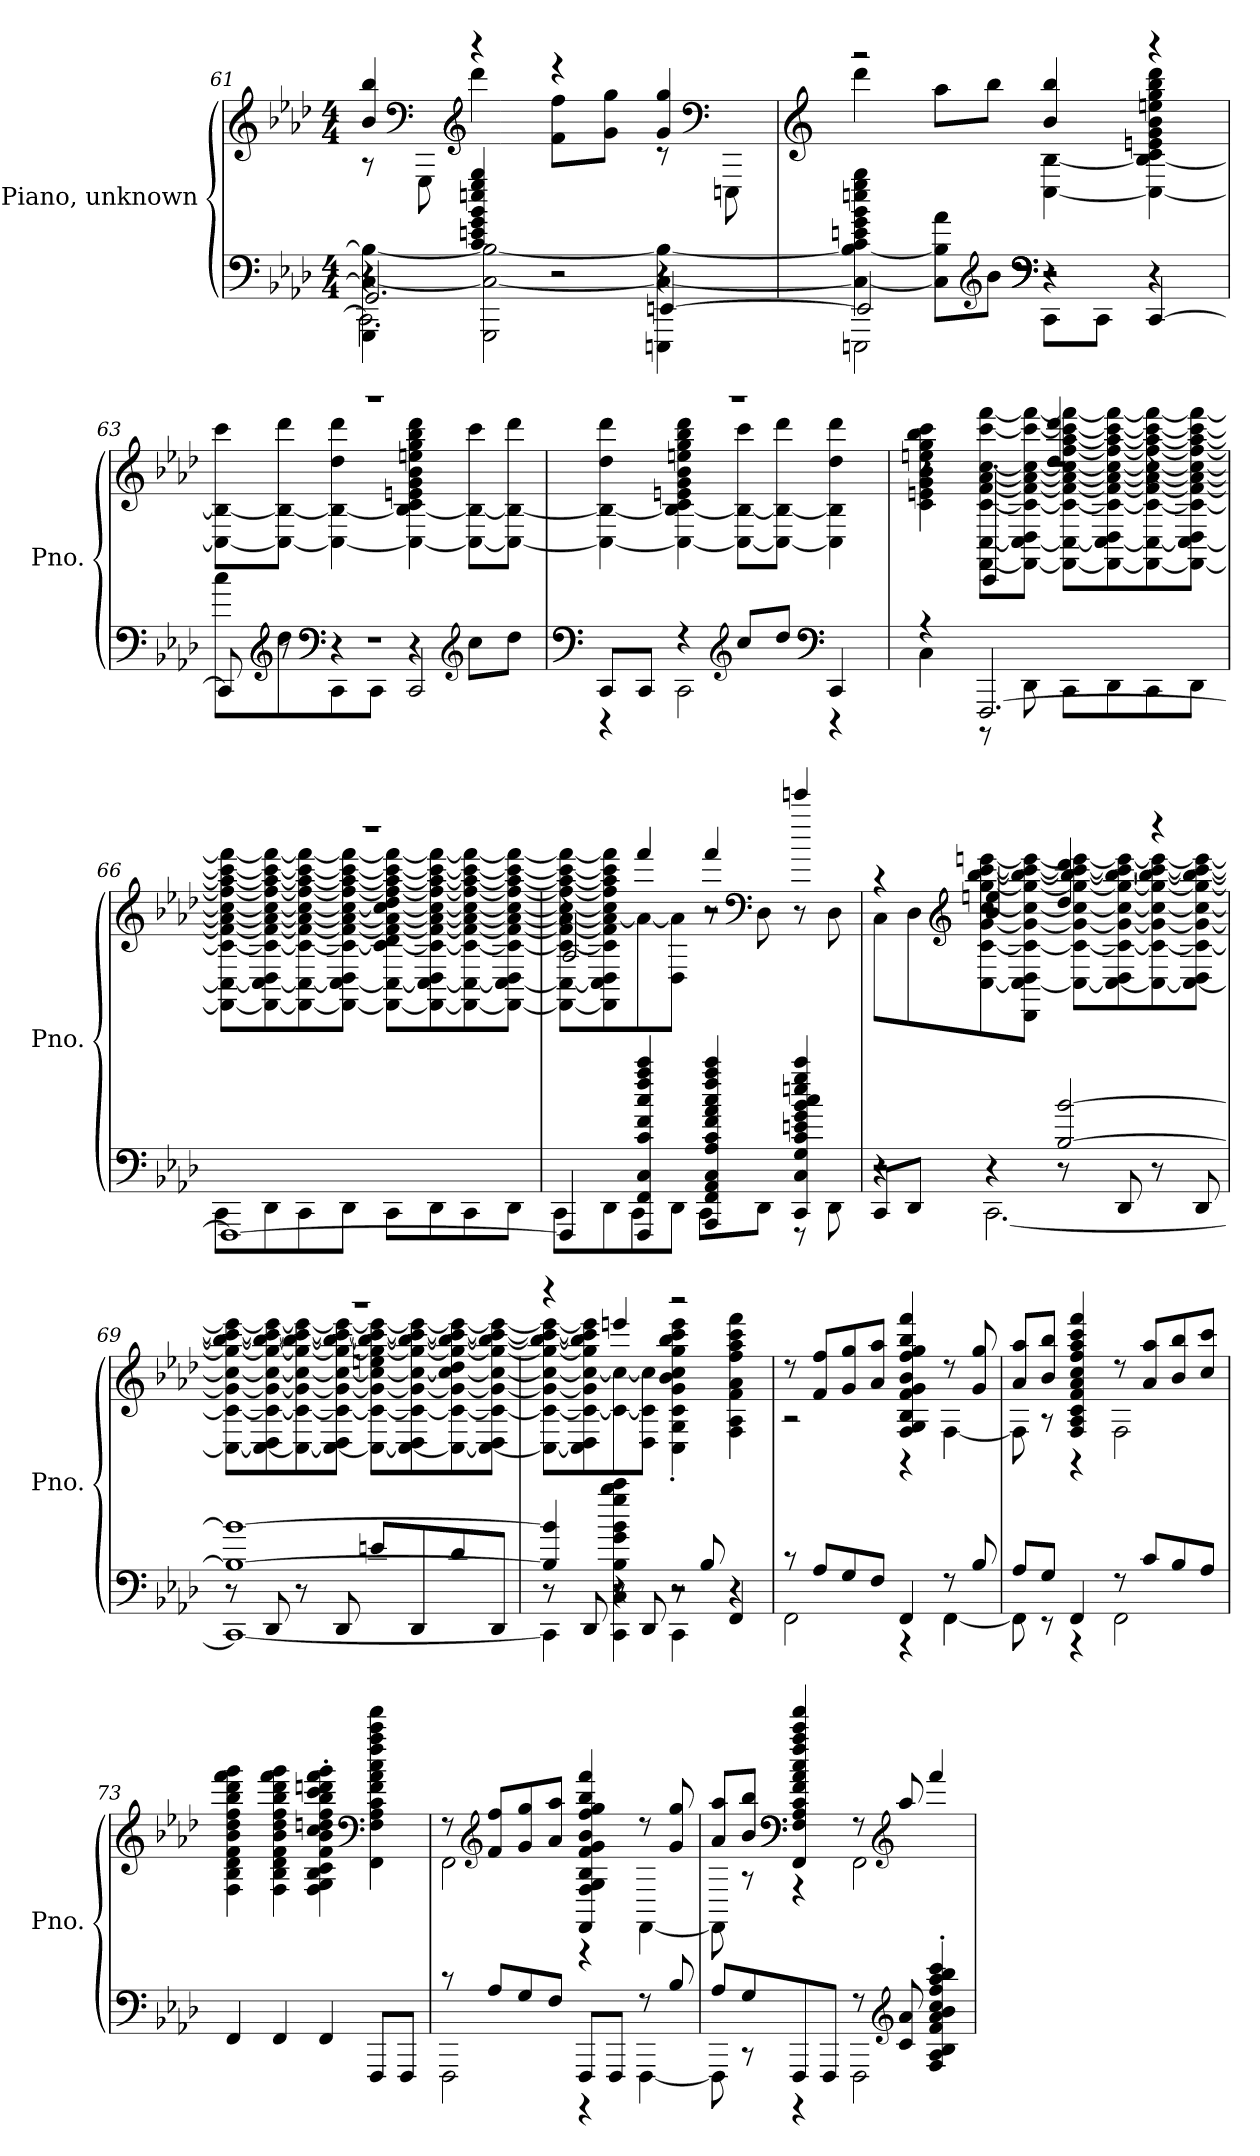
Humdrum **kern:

**kern	**kern
*part1	*part1
*staff2	*staff1
*I"Piano, unknown	*
*I'Pno.	*
*clefF4	*clefG2
*k[b-e-a-d-]	*k[b-e-a-d-]
*M4/4	*M4/4
=61	=61
*^	*^
*	*^	*	*
*	*	*^	*	*
4r	4GGG\ 4C\_ 4B-\_	2.GG/	2.CC\]	4b-/ 4bb-/	8r
*	*	*	*	*clefF4	*
.	.	.	.	.	8GGG\
*	*	*	*	*clefG2	*
4c/ 4en/ 4g/ 4b-/ 4een/ 4gg/ 4bb-/	2GGG\ 2C\_ 2B-\_	.	.	4r	4ddd-\
2r	.	.	.	4r	8f\ 8ff\L
.	.	.	.	.	8g\ 8gg\J
.	4EEEn\ 4C\_ 4B-\_	[4EEn/	4r	4g/ 4gg/	8r
*	*	*	*	*clefF4	*
.	.	.	.	.	8EEEn\
!!LO:LB:g=z	!!
=62	=62	=62	=62	=62	=62
*	*	*	*	*clefG2	*
1r	4C\_ 4B-\_ 4c\ 4en\ 4g\ 4b-\ 4een\ 4gg\ 4bb-\	2EE/]	2EEEn\	2r	4ddd-\
.	8C\] 8B-\] 8a-\L	.	.	.	8aa-\L
*clefG2	*	*	*	*	*
.	8b-\J	.	.	.	8bb-\J
*clefF4	*	*	*	*	*
.	8CC\L	4r	2r	4b-/ 4bb-/	[4C\ [4B-\
.	8CC\J	.	.	.	.
.	4r	[4CC/	.	4r	4C\_ 4B-\_ 4c\ 4en\ 4g\ 4b-\ 4een\ 4gg\ 4bb-\ 4ddd-\
*	*	*v	*v	*	*
=63	=63	=63	=63	=63
1r	8cc\L	8CC/]	1r	8C\_ 8B-\_ 8ccc\L
*clefG2	*	*	*	*
.	8dd-\	8r	.	8C\_ 8B-\_ 8ddd-\J
*clefF4	*	*	*	*
.	8CC\	4r	.	4C\_ 4B-\_ 4dd-\ 4ddd-\
.	8CC\J	.	.	.
.	4r	2CC/	.	4C\_ 4B-\_ 4c\ 4en\ 4g\ 4b-\ 4een\ 4gg\ 4bb-\ 4ddd-\
*clefG2	*	*	*	*
.	8cc\L	.	.	8C\_ 8B-\_ 8ccc\L
.	8dd-\J	.	.	8C\_ 8B-\_ 8ddd-\J
*v	*v	*v	*	*
=64	=64	=64
*clefF4	*	*
*^	*	*
8CC/L	4r	1r	4C\_ 4B-\_ 4dd-\ 4ddd-\
8CC/J	.	.	.
4r	2CC\	.	4C\_ 4B-\_ 4c\ 4en\ 4g\ 4b-\ 4een\ 4gg\ 4bb-\ 4ddd-\
*clefG2	*	*	*
8cc/L	.	.	8C\_ 8B-\_ 8ccc\L
8dd-/J	.	.	8C\_ 8B-\_ 8ddd-\J
*clefF4	*	*	*
4CC/	4r	.	4C\] 4B-\] 4dd-\ 4ddd-\
!!LO:LB:g=z
=65	=65	=65	=65
*	*	*	*^
4r	4C\	1r	4c\ 4en\ 4g\ 4b-\ 4een\ 4gg\ 4bb-\ 4ccc\	4r
[2.FFF/	8r	.	[8FF\ [8C\ [8c\ [8f\ [8a-\ [8cc\ [8ccc\ [8fff\L	4CC'/
.	8DD-\	.	8FF\_ 8C\_ 8D-\ 8c\_ 8f\_ 8a-\_ 8cc\_ 8ccc\_ 8fff\_J	.
.	8CC\L	.	8FF\_ 8C\_ 8c\_ 8f\_ 8a-\_ 8cc\_ [8ff\ [8aa-\ 8ccc\_ 8fff\_L	4dd-/ 4ddd-/
.	8DD-\	.	8FF\_ 8C\_ 8D-\ 8c\_ 8f\_ 8a-\_ 8cc\_ 8ff\_ 8aa-\_ 8ccc\_ 8fff\_	.
.	8CC\	.	8FF\_ 8C\_ 8c\_ 8f\_ 8a-\_ 8cc\_ 8ff\_ 8aa-\_ 8ccc\_ 8fff\_	4r
.	8DD-\J	.	8FF\_ 8C\_ 8D-\ 8c\_ 8f\_ 8a-\_ 8cc\_ 8ff\_ 8aa-\_ 8ccc\_ 8fff\_J	.
*	*	*	*v	*v
=66	=66	=66	=66
1FFF_	8CC\L	1r	8FF\_ 8C\_ 8c\_ 8f\_ 8a-\_ 8cc\_ 8ff\_ 8aa-\_ 8ccc\_ 8fff\_L
.	8DD-\	.	8FF\_ 8C\_ 8D-\ 8c\_ 8f\_ 8a-\_ 8cc\_ 8ff\_ 8aa-\_ 8ccc\_ 8fff\_
.	8CC\	.	8FF\_ 8C\_ 8c\_ 8f\_ 8a-\_ 8cc\_ 8ff\_ 8aa-\_ 8ccc\_ 8fff\_
.	8DD-\J	.	8FF\_ 8C\_ 8D-\ 8c\_ 8f\_ 8a-\_ 8cc\_ 8ff\_ 8aa-\_ 8ccc\_ 8fff\_J
.	8CC\L	.	8FF\_ 8C\_ 8c\_ 8d-\ 8f\_ 8a-\_ 8cc\_ 8dd-\ 8ff\_ 8aa-\_ 8ccc\_ 8fff\_L
.	8DD-\	.	8FF\_ 8C\_ 8D-\ 8c\_ 8f\_ 8a-\_ 8cc\_ 8ff\_ 8aa-\_ 8ccc\_ 8fff\_
.	8CC\	.	8FF\_ 8C\_ 8c\_ 8f\_ 8a-\_ 8cc\_ 8ff\_ 8aa-\_ 8ccc\_ 8fff\_
.	8DD-\J	.	8FF\_ 8C\_ 8D-\ 8c\_ 8f\_ 8a-\_ 8cc\_ 8ff\_ 8aa-\_ 8ccc\_ 8fff\_J
!!LO:LB:g=z
=67	=67	=67	=67
*	*	*	*^
4FFF/]	8CC\L	4r	8FF\_ 8C\_ 8c\_ 8f\_ 8a-\_ 8cc\_ 8ff\_ 8aa-\_ 8ccc\_ 8fff\_L	2A-/
.	8DD-\	.	8FF\] 8C\] 8D-\ 8c\] 8f\] 8a-\_ 8cc\] 8ff\] 8aa-\] 8ccc\] 8fff\]	.
4FFF/ 4FF/ 4C/ 4c/ 4f/ 4cc/ 4ff/ 4aa-/ 4ccc/	8CC\	4fff/	8a-\_	.
.	8DD-\J	.	8D-\ 8a-\]J	.
4AAA-/ 4FF/ 4AA-/ 4C/ 4A-/ 4c/ 4f/ 4a-/ 4cc/ 4ff/ 4aa-/ 4ccc/	8CC\L	4fff/	8r	2r
*	*	*clefF4	*	*
.	8DD-\J	.	8D-\	.
4CC/ 4C/ 4G/ 4c/ 4en/ 4g/ 4b-/ 4cc/ 4een/ 4gg/ 4ccc/	8r	4eeen/	8r	.
.	8DD-\	.	8D-\	.
*	*	*	*v	*v
=68	=68	=68	=68
*	*^	*	*
2r	4r	8CC/L	4r	8C\L
.	.	8DD-/J	.	8D-\
*	*	*	*clefG2	*
.	[2.CC\	4r	4b-/ 4een/	[8C\ [8c\ [8g\ [8cc\ [8gg\ [8bb-\ [8ccc\ [8eeen\
.	.	.	.	8DD-\ 8C\_ 8D-\ 8c\_ 8g\_ 8cc\_ 8gg\_ 8bb-\_ 8ccc\_ 8eee\_J
[2B-/ [2b-/	.	8r	4dd-/ 4ddd-/	8C\_ 8c\_ 8g\_ 8cc\_ 8gg\_ 8bb-\_ 8ccc\_ 8eee\_L
.	.	8DD-/	.	8C\_ 8D-\ 8c\_ 8g\_ 8cc\_ 8gg\_ 8bb-\_ 8ccc\_ 8eee\_
.	.	8r	4r	8C\_ 8c\_ 8g\_ 8cc\_ 8gg\_ 8bb-\_ 8ccc\_ 8eee\_
.	.	8DD-/	.	8C\_ 8D-\ 8c\_ 8g\_ 8cc\_ 8gg\_ 8bb-\_ 8ccc\_ 8eee\_J
!!LO:LB:g=z	!!
=69	=69	=69	=69	=69
1B-_ 1b-_	1CC_	8r	1r	8C\_ 8c\_ 8g\_ 8cc\_ 8gg\_ 8bb-\_ 8ccc\_ 8eee\_L
.	.	8DD-/	.	8C\_ 8D-\ 8c\_ 8g\_ 8cc\_ 8gg\_ 8bb-\_ 8ccc\_ 8eee\_
.	.	8r	.	8C\_ 8c\_ 8g\_ 8cc\_ 8gg\_ 8bb-\_ 8ccc\_ 8eee\_
.	.	8DD-/	.	8C\_ 8D-\ 8c\_ 8g\_ 8cc\_ 8gg\_ 8bb-\_ 8ccc\_ 8eee\_J
.	.	8en/L	.	8C\_ 8c\_ 8g\_ 8cc\_ 8een\ 8gg\_ 8bb-\_ 8ccc\_ 8eee\_L
.	.	8DD-/	.	8C\_ 8D-\ 8c\_ 8g\_ 8cc\_ 8gg\_ 8bb-\_ 8ccc\_ 8eee\_
.	.	8d-/	.	8C\_ 8c\_ 8g\_ 8cc\_ 8dd-\ 8gg\_ 8bb-\_ 8ccc\_ 8eee\_
.	.	8DD-/J	.	8C\_ 8D-\ 8c\_ 8g\_ 8cc\_ 8gg\_ 8bb-\_ 8ccc\_ 8eee\_J
=70	=70	=70	=70	=70
4B-/] 4b-/]	4CC\]	8r	4r	8C\_ 8c\_ 8g\_ 8cc\_ 8gg\_ 8bb-\_ 8ccc\_ 8eee\_L
.	.	8DD-/	.	8C\] 8D-\ 8c\_ 8g\] 8cc\_ 8gg\] 8bb-\] 8ccc\] 8eee\]
4r	4CC\ 4C\ 4B-\ 4g\ 4b-\ 4gg\ 4bb-\ 4ccc\	8r	4eeen/	8c\_ 8cc\_
.	.	8DD-/	.	8D-\ 8c\] 8cc\]J
2r	4CC\	8r	2r	4C\' 4G\' 4c\' 4g\' 4b-\' 4cc\' 4gg\' 4bb-\' 4ccc\' 4eee\'
.	.	8B-/	.	.
.	4r	4FF/	.	4F\ 4A-\ 4f\ 4a-\ 4ff\ 4aa-\ 4ccc\ 4fff\
*	*v	*v	*	*
=71	=71	=71	=71
8r	2FF\	8r	2r
8A-/L	.	8f/ 8ff/L	.
8G/	.	8g/ 8gg/	.
8F/J	.	8a-/ 8aa-/J	.
4FF/	4r	4F/ 4G/ 4B-/ 4f/ 4g/ 4b-/ 4ff/ 4gg/ 4bb-/ 4fff/	4r
8r	[4FF\	8r	[4F\
8B-/	.	8g/ 8gg/	.
!!LO:LB:g=z	!!
=72	=72	=72	=72
8A-/L	8FF\]	8a-/ 8aa-/L	8F\]
8G/J	8r	8b-/ 8bb-/J	8r
4FF/	4r	4F/ 4A-/ 4c/ 4f/ 4a-/ 4cc/ 4ff/ 4aa-/ 4ccc/ 4fff/	4r
8r	2FF\	8r	2F\
8c/L	.	8a-/ 8aa-/L	.
8B-/	.	8b-/ 8bb-/	.
8A-/J	.	8cc/ 8ccc/J	.
*v	*v	*	*
*	*v	*v
=73	=73
4FF/	4F\ 4B-\ 4d-\ 4f\ 4b-\ 4dd-\ 4ff\ 4bb-\ 4ddd-\ 4fff\ 4ggg\
4FF/	4F\ 4B-\ 4d-\ 4f\ 4b-\ 4dd-\ 4ff\ 4bb-\ 4ddd-\ 4fff\ 4ggg\
4FF/	4F\' 4G\' 4B-\' 4c\' 4f\' 4b-\' 4cc\' 4ddn\' 4ff\' 4bb-\' 4ccc\' 4dddn\' 4fff\' 4ggg\'
*	*clefF4
8FFF/L	4FF\ 4F\ 4A-\ 4c\ 4f\ 4a-\ 4cc\ 4ff\ 4aa-\ 4ccc\ 4fff\
8FFF/J	.
=74	=74
*^	*^
8r	2FFF\	8r	2FF\
*	*	*clefG2	*
8A-/L	.	8f/ 8ff/L	.
8G/	.	8g/ 8gg/	.
8F/J	.	8a-/ 8aa-/J	.
8FFF/L	4r	4FF/ 4F/ 4G/ 4B-/ 4f/ 4g/ 4b-/ 4ff/ 4gg/ 4bb-/ 4fff/	4r
8FFF/J	.	.	.
8r	[4FFF\	8r	[4FF\
8B-/	.	8g/ 8gg/	.
!!LO:PB:g=z	!!
=75	=75	=75	=75
8A-/L	8FFF\]	8a-/ 8aa-/L	8FF\]
8G/	8r	8b-/ 8bb-/J	8r
*	*	*clefF4	*
8FFF/	4r	4FF/ 4F/ 4A-/ 4c/ 4f/ 4a-/ 4cc/ 4ff/ 4aa-/ 4ccc/ 4fff/	4r
8FFF/J	.	.	.
8r	2FFF\	8r	2FF\
*clefG2	*	*clefG2	*
8c/ 8a-/	.	8aa-/	.
4F/' 4A-/' 4B-/' 4f/' 4a-/' 4b-/' 4cc/' 4ff/' 4aa-/' 4bb-/' 4ccc/'	.	4fff/	.
*v	*v	*	*
*	*v	*v
=	=
*-	*-
